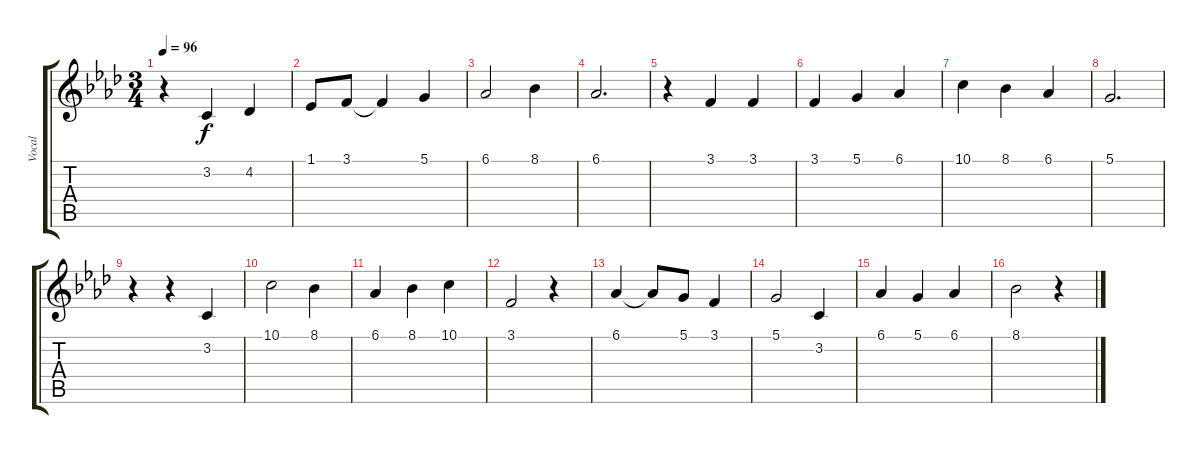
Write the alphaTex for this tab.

\track ("Vocal" "Vocal") {instrument clarinet}
\staff {score tabs}
\tuning (D4 A3 F3 C3 G2 D2) {hide}
\ts (3 4)
\tempo 96
\clef g2
\ks fminor
r.4{dy f} 3.2.4 4.2.4 |
1.1.8 3.1.8 3.1{t}.4 5.1.4 |
6.1.2 8.1.4 |
6.1.2{d} |
r.4 3.1.4 3.1.4 |
3.1.4 5.1.4 6.1.4 |
10.1.4 8.1.4 6.1.4 |
5.1.2{d} |
r.4 r.4 3.2.4 |
10.1.2 8.1.4 |
6.1.4 8.1.4 10.1.4 |
3.1.2 r.4 |
6.1.4 6.1{t}.8 5.1.8 3.1.4 |
5.1.2 3.2.4 |
6.1.4 5.1.4 6.1.4 |
8.1.2 r.4
